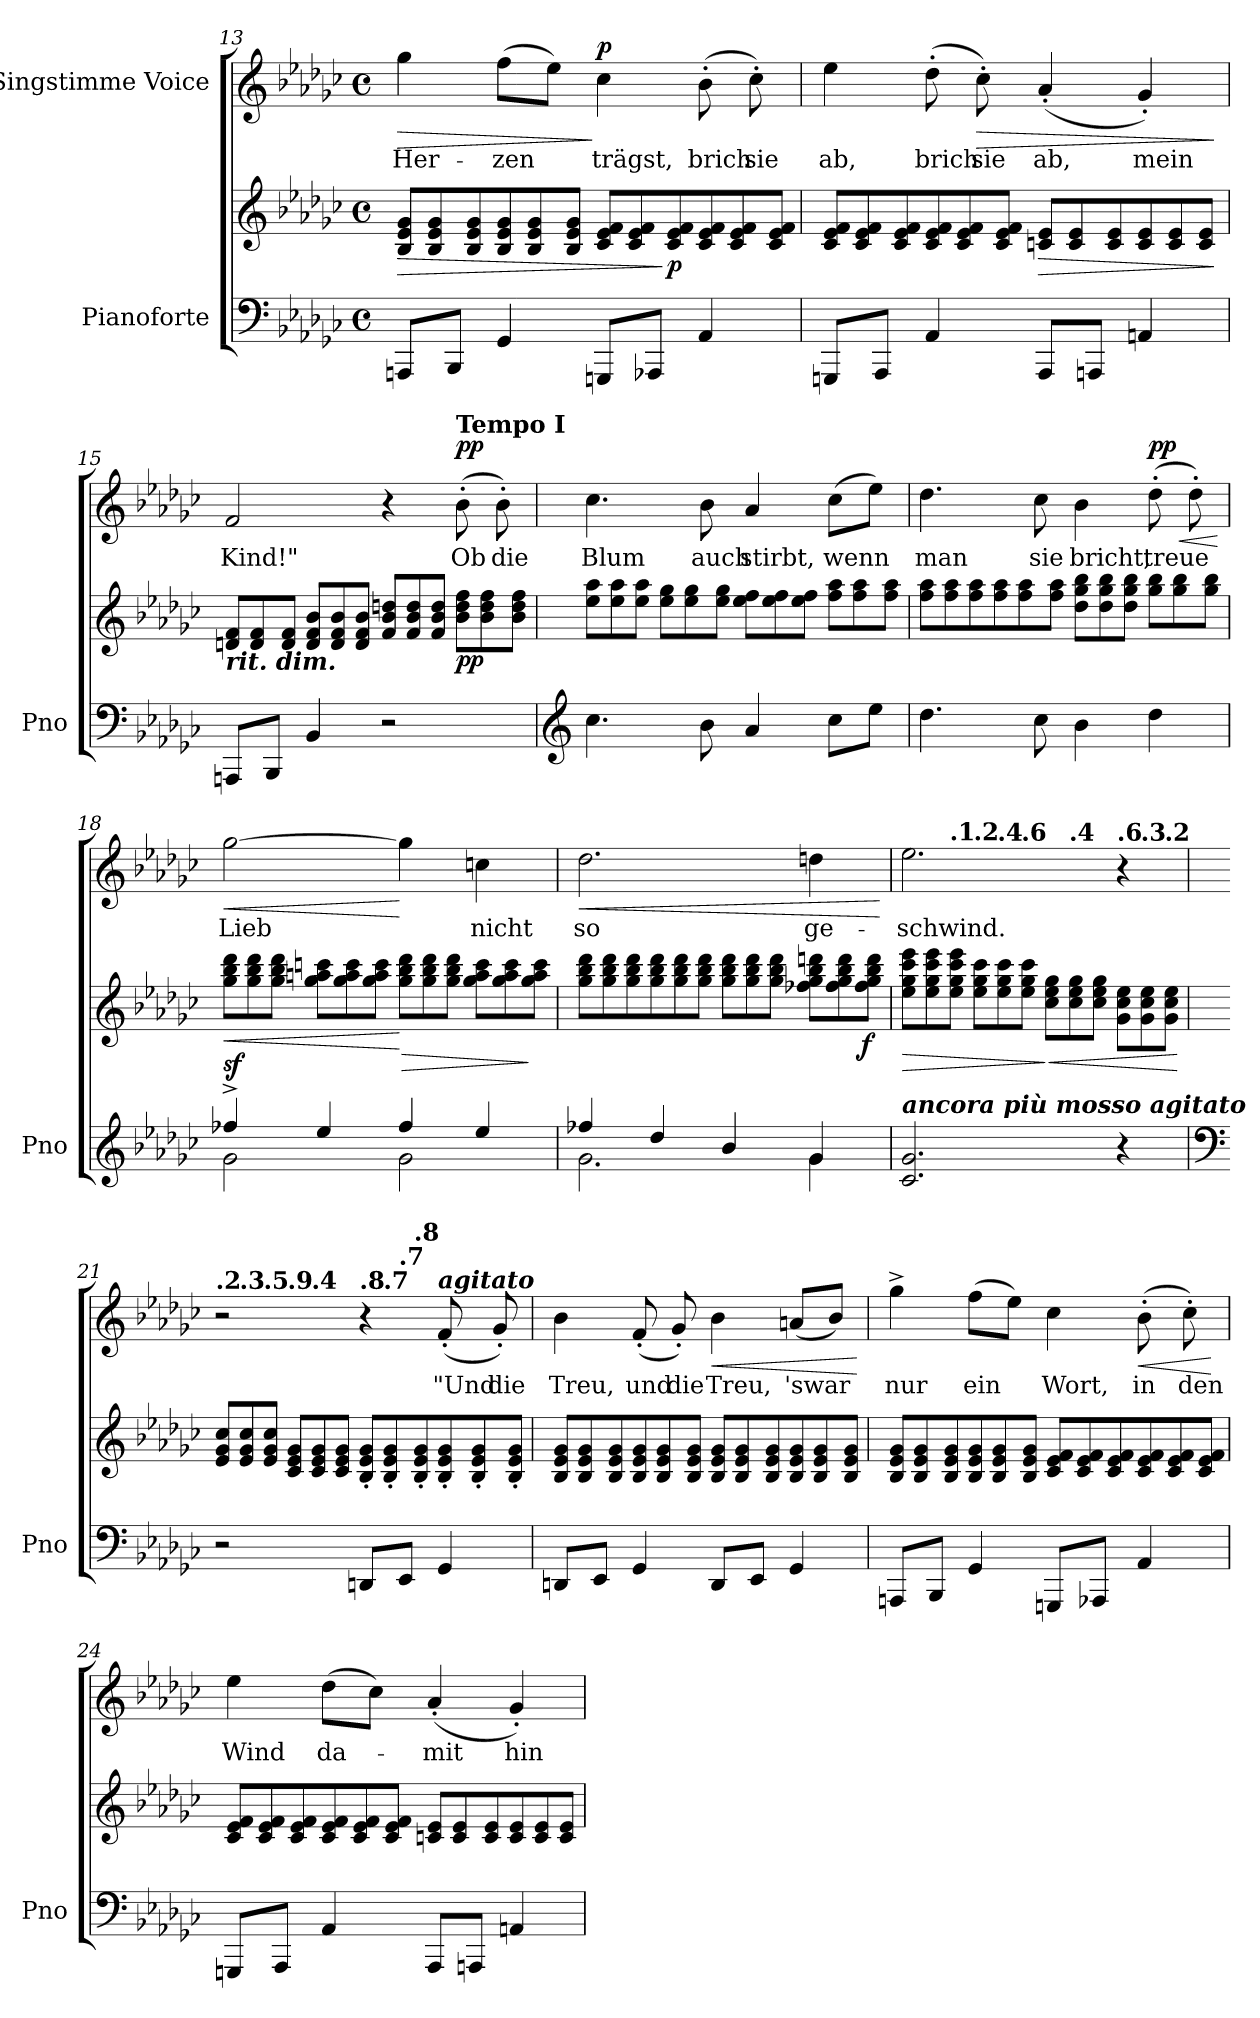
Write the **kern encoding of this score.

**kern	**kern	**dynam	**kern	**text	**dynam
*part2	*part2	*part2	*part1	*part1	*part1
*staff3	*staff2	*staff2/3	*staff1	*staff1	*staff1
*I"Pianoforte	*	*	*I"Singstimme Voice	*	*
*I'Pno	*	*	*	*	*
*clefF4	*clefG2	*	*clefG2	*	*
*k[b-e-a-d-g-c-]	*k[b-e-a-d-g-c-]	*	*k[b-e-a-d-g-c-]	*	*
*M4/4	*M4/4	*	*M4/4	*	*
*met(c)	*met(c)	*	*met(c)	*	*
*	*Xtuplet	*	*	*	*
=13	=13	=13	=13	=13	=13
!	!	!LO:HP:b	!	!LO:LY:b	!LO:HP:b
8AAAn/L	12B-/ 12e-/ 12g-/L	>	4gg-\	Her-	>
.	12B-/ 12e-/ 12g-/	.	.	.	.
8BBB-/J	.	.	.	.	.
.	12B-/ 12e-/ 12g-/	.	.	.	.
!	!	!	!	!LO:LY:b	!
4GG-/	12B-/ 12e-/ 12g-/	.	(>8ff\L	-zen	.
.	12B-/ 12e-/ 12g-/	.	.	.	.
.	.	.	8ee-\J)	.	.
.	12B-/ 12e-/ 12g-/J	.	.	.	.
!	!	!	!	!LO:LY:b	!LO:DY:n=1:a
8GGGn/L	12c-/ 12e-/ 12f/L	.	4cc-\	trägst,	] p
.	12c-/ 12e-/ 12f/	.	.	.	.
8AAA-X/J	.	.	.	.	.
!	!	!LO:DY:n=1:b	!	!	!
.	12c-/ 12e-/ 12f/	] p	.	.	.
!	!	!	!	!LO:LY:b	!
4AA-/	12c-/ 12e-/ 12f/	.	(>8b-'\	brich	.
.	12c-/ 12e-/ 12f/	.	.	.	.
!	!	!	!	!LO:LY:b	!
.	.	.	8cc-'\)	sie	.
.	12c-/ 12e-/ 12f/J	.	.	.	.
!!LO:LB:g=z
=14	=14	=14	=14	=14	=14
!	!	!	!	!LO:LY:b	!
8GGGn/L	12c-/ 12e-/ 12f/L	.	4ee-\	ab,	.
.	12c-/ 12e-/ 12f/	.	.	.	.
8AAA-/J	.	.	.	.	.
.	12c-/ 12e-/ 12f/	.	.	.	.
!	!	!	!	!LO:LY:b	!
4AA-/	12c-/ 12e-/ 12f/	.	(>8dd-'\	brich	.
.	12c-/ 12e-/ 12f/	.	.	.	.
!	!	!	!	!LO:LY:b	!LO:HP:b
.	.	.	8cc-'\)	sie	>
.	12c-/ 12e-/ 12f/J	.	.	.	.
!	!	!LO:HP:b	!	!LO:LY:b	!
8AAA-/L	12cn/ 12e-/L	>	(>4a-'/	ab,	.
.	12c/ 12e-/	.	.	.	.
8AAAn/J	.	.	.	.	.
.	12c/ 12e-/	.	.	.	.
!	!	!	!	!LO:LY:b	!
4AAn/	12c/ 12e-/	.	4g-'/)	mein	.
.	12c/ 12e-/	.	.	.	.
.	12c/ 12e-/J	.	.	.	.
.	.	]	.	.	]
=15	=15	=15	=15	=15	=15
*	*	*	*MM65	*	*
!	!	!	!LO:TX:a:Bi:t=rit.	!	!
!	!LO:TX:b:Bi:t=rit. dim.	!	!	!	!
!	!	!	!	!LO:LY:b	!
*	*	*	*^	*	*
8AAAn/L	12dn/ 12f/L	.	2f/	4ryy	Kind!"	.
.	12d/ 12f/	.	.	.	.	.
8BBB-/J	.	.	.	.	.	.
.	12d/ 12f/J	.	.	.	.	.
*	*	*	*MM60	*	*	*
4BB-/	12d/ 12f/ 12b-/L	.	.	2.ryy	.	.
.	12d/ 12f/ 12b-/	.	.	.	.	.
.	12d/ 12f/ 12b-/J	.	.	.	.	.
2r	12f/ 12b-/ 12ddn/L	.	4r	.	.	.
.	12f/ 12b-/ 12dd/	.	.	.	.	.
.	12f/ 12b-/ 12dd/J	.	.	.	.	.
!	!	!	!LO:TX:a:B:t=Tempo I	!	!	!
!	!	!LO:DY:b	!	!	!LO:LY:b	!LO:DY:a
.	12b-\ 12dd\ 12ff\L	pp	(>8b-'\	.	Ob	pp
.	12b-\ 12dd\ 12ff\	.	.	.	.	.
!	!	!	!	!	!LO:LY:b	!
.	.	.	8b-'\)	.	die	.
.	12b-\ 12dd\ 12ff\J	.	.	.	.	.
*	*	*	*v	*v	*	*
=16	=16	=16	=16	=16	=16
*clefG2	*	*	*	*	*
*	*	*	*^	*	*
!	!	!	!	!	!LO:LY:b	!
*	*	*	*v	*v	*	*
4.cc-\	12ee-\ 12aa-\L	.	4.cc-\	Blum	.
.	12ee-\ 12aa-\	.	.	.	.
.	12ee-\ 12aa-\J	.	.	.	.
.	12ee-\ 12gg-\L	.	.	.	.
.	12ee-\ 12gg-\	.	.	.	.
!	!	!	!	!LO:LY:b	!
8b-\	.	.	8b-\	auch	.
.	12ee-\ 12gg-\J	.	.	.	.
!	!	!	!	!LO:LY:b	!
4a-/	12ee-\ 12ff\L	.	4a-/	stirbt,	.
.	12ee-\ 12ff\	.	.	.	.
.	12ee-\ 12ff\J	.	.	.	.
!	!	!	!	!LO:LY:b	!
8cc-\L	12ff\ 12aa-\L	.	(>8cc-\L	wenn	.
.	12ff\ 12aa-\	.	.	.	.
8ee-\J	.	.	8ee-\J)	.	.
.	12ff\ 12aa-\J	.	.	.	.
!!LO:LB:g=z
=17	=17	=17	=17	=17	=17
!	!	!	!	!LO:LY:b	!
4.dd-\	12ff\ 12aa-\L	.	4.dd-\	man	.
.	12ff\ 12aa-\	.	.	.	.
.	12ff\ 12aa-\	.	.	.	.
.	12ff\ 12aa-\	.	.	.	.
.	12ff\ 12aa-\	.	.	.	.
!	!	!	!	!LO:LY:b	!
8cc-\	.	.	8cc-\	sie	.
.	12ff\ 12aa-\J	.	.	.	.
!	!	!	!	!LO:LY:b	!
4b-\	12dd-\ 12gg-\ 12bb-\L	.	4b-\	bricht,	.
.	12dd-\ 12gg-\ 12bb-\	.	.	.	.
.	12dd-\ 12gg-\ 12bb-\J	.	.	.	.
!	!	!	!	!LO:LY:b	!LO:HP:b
!	!	!	!	!	!LO:DY:n=1:a
4dd-\	12gg-\ 12bb-\L	.	(>8dd-'\	treue	< pp
.	12gg-\ 12bb-\	.	.	.	.
.	.	.	8dd-'\)	.	.
.	12gg-\ 12bb-\J	.	.	.	.
.	.	.	.	.	[
=18	=18	=18	=18	=18	=18
*^	*	*	*	*	*
!	!	!	!LO:HP:b	!	!LO:LY:b	!LO:HP:b
!	!	!	!LO:DY:n=1:a=2	!	!	!
4ff-X^/	2g-\	12gg-\ 12bb-\ 12ddd-\L	< sf	[2gg-\	Lieb	<
.	.	12gg-\ 12bb-\ 12ddd-\	.	.	.	.
.	.	12gg-\ 12bb-\ 12ddd-\J	.	.	.	.
4ee-/	.	12gg-\ 12aan\ 12cccn\L	.	.	.	.
.	.	12gg-\ 12aa\ 12ccc\	.	.	.	.
.	.	12gg-\ 12aa\ 12ccc\J	.	.	.	.
!	!	!	!LO:HP:n=1:b	!	!	!
4ff-/	2g-\	12gg-\ 12bb-\ 12ddd-\L	[ >	4gg-\]	.	[
.	.	12gg-\ 12bb-\ 12ddd-\	.	.	.	.
.	.	12gg-\ 12bb-\ 12ddd-\J	.	.	.	.
!	!	!	!	!	!LO:LY:b	!
4ee-/	.	12gg-\ 12aa\ 12ccc\L	.	4ccn\	nicht	.
.	.	12gg-\ 12aa\ 12ccc\	.	.	.	.
.	.	12gg-\ 12aa\ 12ccc\J	]	.	.	.
=19	=19	=19	=19	=19	=19	=19
!	!	!	!	!	!LO:LY:b	!LO:HP:b
4ff-X/	2.g-\	12gg-\ 12bb-\ 12ddd-\L	.	2.dd-\	so	<
.	.	12gg-\ 12bb-\ 12ddd-\	.	.	.	.
.	.	12gg-\ 12bb-\ 12ddd-\	.	.	.	.
4dd-/	.	12gg-\ 12bb-\ 12ddd-\	.	.	.	.
.	.	12gg-\ 12bb-\ 12ddd-\	.	.	.	.
.	.	12gg-\ 12bb-\ 12ddd-\J	.	.	.	.
4b-/	.	12gg-\ 12bb-\ 12ddd-\L	.	.	.	.
.	.	12gg-\ 12bb-\ 12ddd-\	.	.	.	.
.	.	12gg-\ 12bb-\ 12ddd-\J	.	.	.	.
!	!	!	!	!	!LO:LY:b	!
4g-/	4g-\	12ff-X\ 12gg-\ 12bb-\ 12dddn\L	.	4ddn\	ge-	.
.	.	12ff-\ 12gg-\ 12bb-\ 12ddd\	.	.	.	.
!	!	!	!LO:DY:b	!	!	!
.	.	12ff-\ 12gg-\ 12bb-\ 12ddd\J	f	.	.	.
*v	*v	*	*	*	*	*
.	.	.	.	.	[
!!LO:LB:g=z
=20	=20	=20	=20	=20	=20
*	*	*	*MM70	*	*
!	!	!	!LO:TX:a:Bi:t=ancora più mosso	!	!
!LO:TX:a:Bi:t=ancora più mosso agitato	!	!	!	!	!
!	!	!LO:HP:b	!	!LO:LY:b	!
*	*	*	*^	*	*
*	*	*	*	*^	*	*
*	*	*	*	*	*^	*	*
*	*	*	*	*	*	*^	*	*
*	*	*	*	*	*	*	*^	*	*
*	*	*	*	*	*	*	*	*^	*	*
*	*	*	*	*	*	*	*	*	*^	*	*
2.c-/ 2.g-/	12ee-\ 12gg-\ 12ccc-\ 12eee-\L	>	2.ee-\	6ryy	4ryy	3ryy	3ryy	3..ryy	2ryy	3%2ryy	-schwind.	.
.	12ee-\ 12gg-\ 12ccc-\ 12eee-\	.	.	.	.	.	.	.	.	.	.	.
*	*	*	*MM70	*	*	*	*	*	*	*	*	*
!	!	!	!	!LO:TX:a:B:t=.1	!	!	!	!	!	!	!	!
.	12ee-\ 12gg-\ 12ccc-\ 12eee-\J	.	.	3%2ryy	.	.	.	.	.	.	.	.
*	*	*	*MM70	*	*	*	*	*	*	*	*	*
!	!	!	!	!	!LO:TX:a:B:t=.2	!	!	!	!	!	!	!
.	12ee-\ 12gg-\ 12ccc-\L	.	.	.	2.ryy	.	.	.	.	.	.	.
*	*	*	*MM70	*	*	*	*	*	*	*	*	*
!	!	!	!	!	!	!LO:TX:a:B:t=.4	!	!	!	!	!	!
.	12ee-\ 12gg-\ 12ccc-\	.	.	.	.	3%2ryy	12ryy	.	.	.	.	.
*	*	*	*MM70	*	*	*	*	*	*	*	*	*
!	!	!	!	!	!	!	!LO:TX:a:B:t=.6	!	!	!	!	!
.	12ee-\ 12gg-\ 12ccc-\J	.	.	.	.	.	3..ryy	.	.	.	.	.
*	*	*	*MM71	*	*	*	*	*	*	*	*	*
!	!	!LO:HP:n=1:b	!	!	!	!	!	!	!	!	!	!
.	12cc-\ 12ee-\ 12gg-\L	] <	.	.	.	.	.	.	2ryy	.	.	.
*	*	*	*MM71	*	*	*	*	*	*	*	*	*
!	!	!	!	!	!	!	!	!LO:TX:a:B:t=.4	!	!	!	!
.	12cc-\ 12ee-\ 12gg-\	.	.	.	.	.	.	3ryy	.	.	.	.
*	*	*	*MM72	*	*	*	*	*	*	*	*	*
.	12cc-\ 12ee-\ 12gg-\J	.	.	.	.	.	.	.	.	3ryy	.	.
*	*	*	*MM72	*	*	*	*	*	*	*	*	*
!	!	!	!LO:TX:a:B:t=.6	!	!	!	!	!	!	!	!	!
4r	12g-\ 12cc-\ 12ee-\L	.	4r	.	.	.	.	.	.	.	.	.
*	*	*	*MM73	*	*	*	*	*	*	*	*	*
!	!	!	!	!LO:TX:a:B:t=.3	!	!	!	!	!	!	!	!
.	12g-\ 12cc-\ 12ee-\	.	.	6ryy	.	.	.	.	.	.	.	.
*	*	*	*MM74	*	*	*	*	*	*	*	*	*
!	!	!	!	!	!	!	!	!LO:TX:a:B:t=.2	!	!	!	!
.	12g-\ 12cc-\ 12ee-\J	.	.	.	.	.	.	12ryy	.	.	.	.
.	.	[	.	.	.	.	.	.	.	.	.	.
*	*	*	*v	*v	*v	*v	*v	*v	*v	*v	*	*
=21	=21	=21	=21	=21	=21
*clefF4	*	*	*	*	*
*	*	*	*MM75	*	*
*	*	*	*^	*	*
*	*	*	*	*^	*	*
*	*	*	*	*	*^	*	*
*	*	*	*	*	*	*^	*	*
*	*	*	*	*	*	*	*^	*	*
*	*	*	*	*	*	*	*	*^	*	*
*	*	*	*	*	*	*	*	*	*^	*	*
!	!	!	!LO:TX:a:B:t=.2	!	!	!	!	!	!	!	!	!
*	*	*	*	*	*	*	*	*	*	*^	*	*
2r	12e-/ 12g-/ 12cc-/L	.	2r	12ryy	6ryy	4ryy	3ryy	3..ryy	2ryy	3%2ryy	3ryy	.	.
*	*	*	*MM76	*	*	*	*	*	*	*	*	*	*
!	!	!	!	!LO:TX:a:B:t=.3	!	!	!	!	!	!	!	!	!
.	12e-/ 12g-/ 12cc-/	.	.	3%2ryy	.	.	.	.	.	.	.	.	.
*	*	*	*MM77	*	*	*	*	*	*	*	*	*	*
!	!	!	!	!	!LO:TX:a:B:t=.5	!	!	!	!	!	!	!	!
.	12e-/ 12g-/ 12cc-/J	.	.	.	3%2ryy	.	.	.	.	.	.	.	.
*	*	*	*MM78	*	*	*	*	*	*	*	*	*	*
!	!	!	!	!	!	!LO:TX:a:B:t=.9	!	!	!	!	!	!	!
.	12c-/ 12e-/ 12g-/L	.	.	.	.	2.ryy	.	.	.	.	.	.	.
*	*	*	*MM80	*	*	*	*	*	*	*	*	*	*
!	!	!	!	!	!	!	!LO:TX:a:B:t=.4	!	!	!	!	!	!
.	12c-/ 12e-/ 12g-/	.	.	.	.	.	3%2ryy	.	.	.	12ryy	.	.
*	*	*	*MM82	*	*	*	*	*	*	*	*	*	*
.	12c-/ 12e-/ 12g-/J	.	.	.	.	.	.	.	.	.	3..ryy	.	.
*	*	*	*MM83	*	*	*	*	*	*	*	*	*	*
!	!	!	!LO:TX:a:B:t=.8	!	!	!	!	!	!	!	!	!	!
8DDn/L	12B-/' 12e-/' 12g-/'L	.	4r	.	.	.	.	.	8ryy	.	.	.	.
*	*	*	*MM85	*	*	*	*	*	*	*	*	*	*
!	!	!	!	!	!	!	!	!LO:TX:a:B:t=.7	!	!	!	!	!
.	12B-/' 12e-/' 12g-/'	.	.	.	.	.	.	3ryy	.	.	.	.	.
*	*	*	*MM86	*	*	*	*	*	*	*	*	*	*
!	!	!	!	!	!	!	!	!	!LO:TX:a:B:t=.7	!	!	!	!
8EE-/J	.	.	.	.	.	.	.	.	4.ryy	.	.	.	.
*	*	*	*MM87	*	*	*	*	*	*	*	*	*	*
!	!	!	!	!	!	!	!	!	!	!LO:TX:a:B:t=.8	!	!	!
.	12B-/' 12e-/' 12g-/'	.	.	.	.	.	.	.	.	3ryy	.	.	.
*	*	*	*MM90	*	*	*	*	*	*	*	*	*	*
!	!	!	!LO:TX:a:Bi:t=agitato	!	!	!	!	!	!	!	!	!	!
!	!	!	!	!	!	!	!	!	!	!	!	!LO:LY:b	!
4GG-/	12B-/' 12e-/' 12g-/'	.	(>8f'/	6.ryy	.	.	.	.	.	.	.	"Und	.
.	12B-/' 12e-/' 12g-/'	.	.	.	6ryy	.	.	.	.	.	.	.	.
!	!	!	!	!	!	!	!	!	!	!	!	!LO:LY:b	!
.	.	.	8g-'/)	.	.	.	.	.	.	.	.	die	.
.	12B-/' 12e-/' 12g-/'J	.	.	.	.	.	.	12ryy	.	.	.	.	.
=22	=22	=22	=22	=22	=22	=22	=22	=22	=22	=22	=22	=22	=22
!	!	!LO:DY:a=2	!	!	!	!	!	!	!	!	!	!LO:LY:b	!
!	!	!LO:DY:n=1:a=2	!	!	!	!	!	!	!	!	!	!	!LO:DY:a
!	!	!	!	!	!	!	!	!	!	!	!	!	!LO:DY:n=1:a
*	*	*	*v	*v	*v	*v	*v	*v	*v	*v	*v	*	*
8DDn/L	12B-/ 12e-/ 12g-/L	other-dynamics f	4b-\	Treu,	other-dynamics f
.	12B-/ 12e-/ 12g-/	.	.	.	.
8EE-/J	.	.	.	.	.
.	12B-/ 12e-/ 12g-/	.	.	.	.
!	!	!	!	!LO:LY:b	!
4GG-/	12B-/ 12e-/ 12g-/	.	(>8f'/	und	.
.	12B-/ 12e-/ 12g-/	.	.	.	.
!	!	!	!	!LO:LY:b	!
.	.	.	8g-'/)	die	.
.	12B-/ 12e-/ 12g-/J	.	.	.	.
!	!	!	!	!LO:LY:b	!LO:HP:b
8DD/L	12B-/ 12e-/ 12g-/L	.	4b-\	Treu,	<
.	12B-/ 12e-/ 12g-/	.	.	.	.
8EE-/J	.	.	.	.	.
.	12B-/ 12e-/ 12g-/	.	.	.	.
!	!	!	!	!LO:LY:b	!
4GG-/	12B-/ 12e-/ 12g-/	.	(<8an/L	'swar	.
.	12B-/ 12e-/ 12g-/	.	.	.	.
.	.	.	8b-/J)	.	.
.	12B-/ 12e-/ 12g-/J	.	.	.	.
.	.	.	.	.	[
!!LO:PB:g=z
=23	=23	=23	=23	=23	=23
!	!	!	!	!LO:LY:b	!
8AAAn/L	12B-/ 12e-/ 12g-/L	.	4gg-^\	nur	.
.	12B-/ 12e-/ 12g-/	.	.	.	.
8BBB-/J	.	.	.	.	.
.	12B-/ 12e-/ 12g-/	.	.	.	.
!	!	!	!	!LO:LY:b	!
4GG-/	12B-/ 12e-/ 12g-/	.	(>8ff\L	ein	.
.	12B-/ 12e-/ 12g-/	.	.	.	.
.	.	.	8ee-\J)	.	.
.	12B-/ 12e-/ 12g-/J	.	.	.	.
!	!	!	!	!LO:LY:b	!
8GGGn/L	12c-/ 12e-/ 12f/L	.	4cc-\	Wort,	.
.	12c-/ 12e-/ 12f/	.	.	.	.
8AAA-X/J	.	.	.	.	.
.	12c-/ 12e-/ 12f/	.	.	.	.
!	!	!	!	!LO:LY:b	!LO:HP:b
4AA-/	12c-/ 12e-/ 12f/	.	(>8b-'\	in	<
.	12c-/ 12e-/ 12f/	.	.	.	.
!	!	!	!	!LO:LY:b	!
.	.	.	8cc-'\)	den	.
.	12c-/ 12e-/ 12f/J	.	.	.	.
.	.	.	.	.	[
=24	=24	=24	=24	=24	=24
!	!	!	!	!LO:LY:b	!
8GGGn/L	12c-/ 12e-/ 12f/L	.	4ee-\	Wind	.
.	12c-/ 12e-/ 12f/	.	.	.	.
8AAA-/J	.	.	.	.	.
.	12c-/ 12e-/ 12f/	.	.	.	.
!	!	!	!	!LO:LY:b	!
4AA-/	12c-/ 12e-/ 12f/	.	(>8dd-\L	da-	.
.	12c-/ 12e-/ 12f/	.	.	.	.
.	.	.	8cc-\J)	.	.
.	12c-/ 12e-/ 12f/J	.	.	.	.
!	!	!	!	!LO:LY:b	!
8AAA-/L	12cn/ 12e-/L	.	(>4a-'/	-mit	.
.	12c/ 12e-/	.	.	.	.
8AAAn/J	.	.	.	.	.
.	12c/ 12e-/	.	.	.	.
!	!	!	!	!LO:LY:b	!
4AAn/	12c/ 12e-/	.	4g-'/)	hin-	.
.	12c/ 12e-/	.	.	.	.
.	12c/ 12e-/J	.	.	.	.
=	=	=	=	=	=
*-	*-	*-	*-	*-	*-
